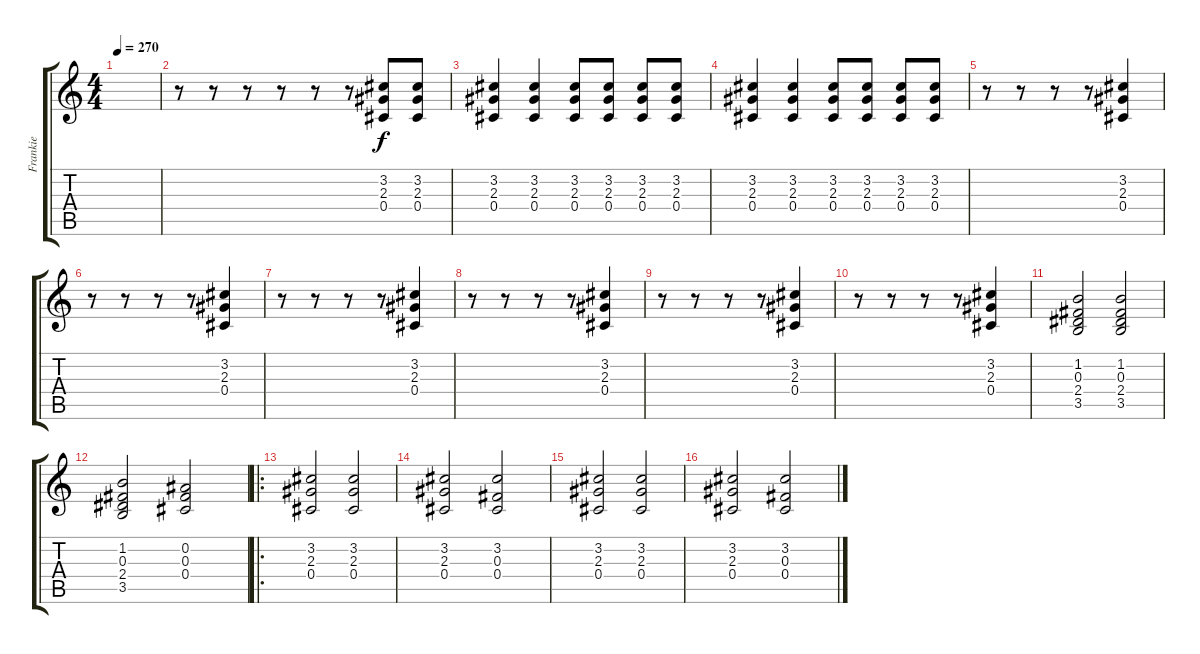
\track ("Frankie" "Frankie") {instrument electricguitarclean}
\staff {score tabs}
\tuning (Eb4 Bb3 Gb3 Db3 Ab2 Db2) {hide}
\ts (4 4)
\tempo 270
\clef g2
\ks c
|
r.8 r.8 r.8 r.8 r.8 r.8 (3.2 2.3 0.4).8{balance 13} (3.2 2.3 0.4).8 |
(3.2 2.3 0.4).4{balance 13} (3.2 2.3 0.4).4 (3.2 2.3 0.4).8 (3.2 2.3 0.4).8 (3.2 2.3 0.4).8 (3.2 2.3 0.4).8 |
(3.2 2.3 0.4).4 (3.2 2.3 0.4).4 (3.2 2.3 0.4).8 (3.2 2.3 0.4).8 (3.2 2.3 0.4).8 (3.2 2.3 0.4).8{balance 11} |
r.8 r.8 r.8 r.8 (3.2 2.3 0.4).4 |
r.8 r.8 r.8 r.8 (3.2 2.3 0.4).4 |
r.8 r.8 r.8 r.8 (3.2 2.3 0.4).4 |
r.8 r.8 r.8 r.8 (3.2 2.3 0.4).4 |
r.8 r.8 r.8 r.8 (3.2 2.3 0.4).4 |
r.8 r.8 r.8 r.8 (3.2 2.3 0.4).4 |
(1.2 0.3 2.4 3.5).2{volume 12 instrument electricguitarclean} (1.2 0.3 2.4 3.5).2 |
(1.2 0.3 2.4 3.5).2 (0.2 0.3 0.4).2 |
\ro
(3.2 2.3 0.4).2{instrument electricguitarclean} (3.2 2.3 0.4).2 |
(3.2 2.3 0.4).2{instrument electricguitarclean} (3.2 0.3 0.4).2 |
(3.2 2.3 0.4).2{instrument electricguitarclean} (3.2 2.3 0.4).2 |
(3.2 2.3 0.4).2{instrument electricguitarclean} (3.2 0.3 0.4).2
